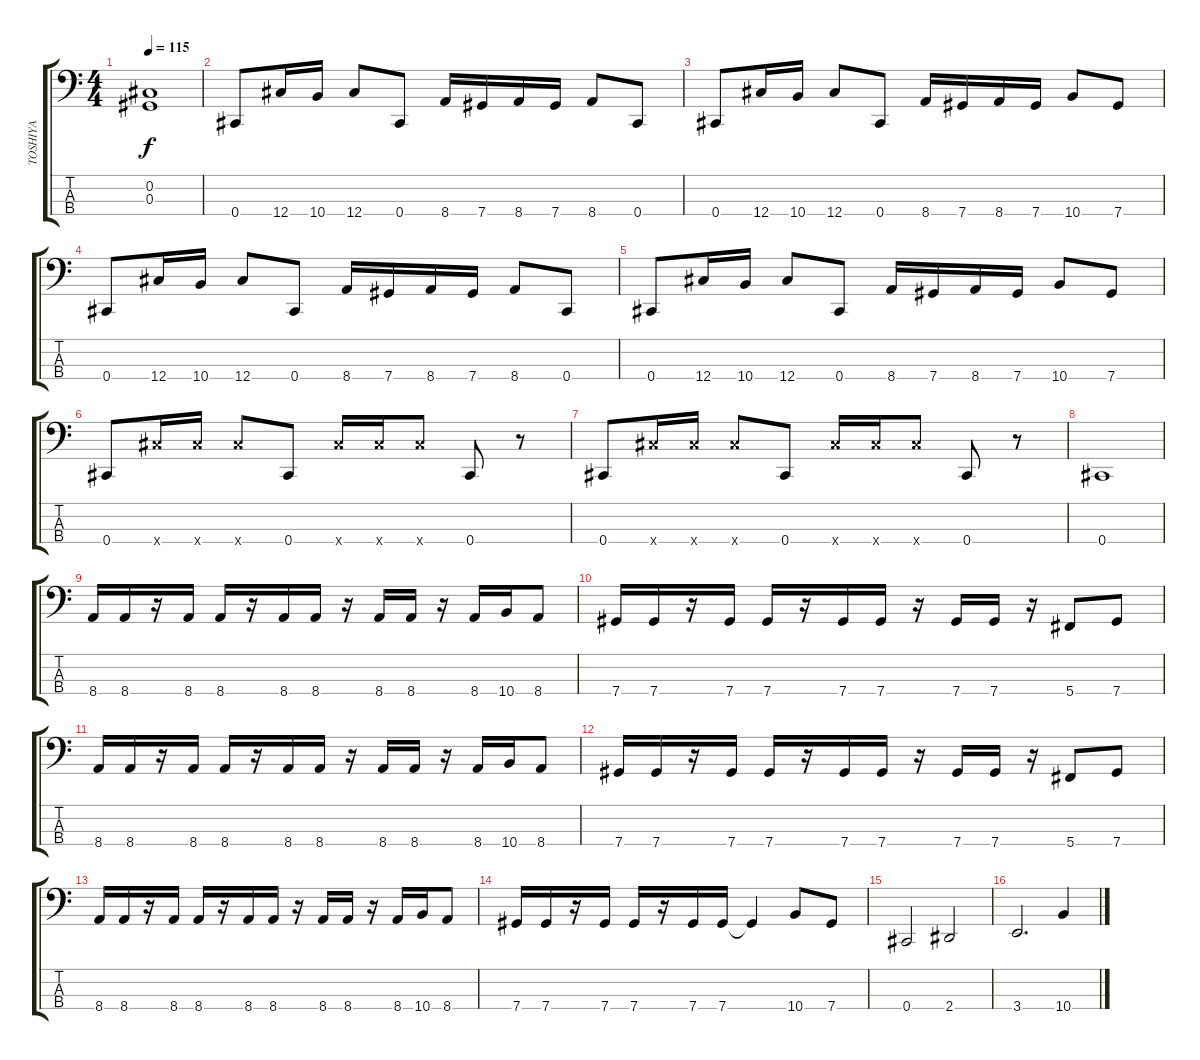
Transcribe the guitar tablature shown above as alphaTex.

\track ("TOSHIYA" "TOSHIYA") {instrument electricbasspick}
\staff {score tabs}
\tuning (Gb2 Db2 Ab1 Db1) {hide}
\ts (4 4)
\tempo 115
\clef f4
\ks c
(0.2 0.3).1{dy f} |
0.4.8 12.4.16 10.4.16 12.4.8 0.4.8 8.4.16 7.4.16 8.4.16 7.4.16 8.4.8 0.4.8 |
0.4.8 12.4.16 10.4.16 12.4.8 0.4.8 8.4.16 7.4.16 8.4.16 7.4.16 10.4.8 7.4.8 |
0.4.8 12.4.16 10.4.16 12.4.8 0.4.8 8.4.16 7.4.16 8.4.16 7.4.16 8.4.8 0.4.8 |
0.4.8 12.4.16 10.4.16 12.4.8 0.4.8 8.4.16 7.4.16 8.4.16 7.4.16 10.4.8 7.4.8 |
0.4.8 12.4{x}.16 12.4{x}.16 12.4{x}.8 0.4.8 12.4{x}.16 12.4{x}.16 12.4{x}.8 0.4.8 r.8 |
0.4.8 12.4{x}.16 12.4{x}.16 12.4{x}.8 0.4.8 12.4{x}.16 12.4{x}.16 12.4{x}.8 0.4.8 r.8 |
0.4.1 |
8.4.16 8.4.16 r.16 8.4.16 8.4.16 r.16 8.4.16 8.4.16 r.16 8.4.16 8.4.16 r.16 8.4.16 10.4.16 8.4.8 |
7.4.16 7.4.16 r.16 7.4.16 7.4.16 r.16 7.4.16 7.4.16 r.16 7.4.16 7.4.16 r.16 5.4.8 7.4.8 |
8.4.16 8.4.16 r.16 8.4.16 8.4.16 r.16 8.4.16 8.4.16 r.16 8.4.16 8.4.16 r.16 8.4.16 10.4.16 8.4.8 |
7.4.16 7.4.16 r.16 7.4.16 7.4.16 r.16 7.4.16 7.4.16 r.16 7.4.16 7.4.16 r.16 5.4.8 7.4.8 |
8.4.16 8.4.16 r.16 8.4.16 8.4.16 r.16 8.4.16 8.4.16 r.16 8.4.16 8.4.16 r.16 8.4.16 10.4.16 8.4.8 |
7.4.16 7.4.16 r.16 7.4.16 7.4.16 r.16 7.4.16 7.4.16 7.4{t}.4 10.4.8 7.4.8 |
0.4.2 2.4.2 |
3.4.2{d} 10.4.4
